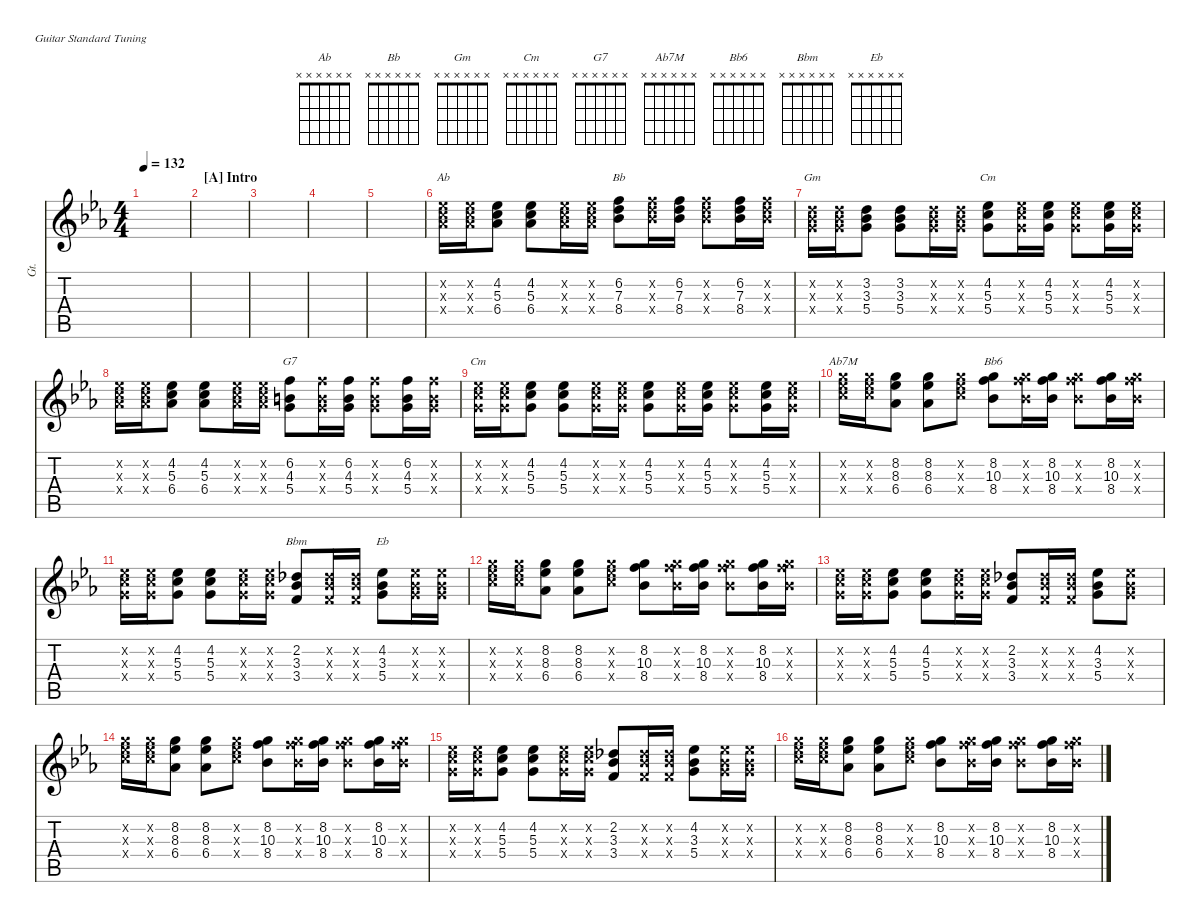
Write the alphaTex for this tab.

\defaultSystemsLayout 4
\hideDynamics
\bracketExtendMode nobrackets
\otherSystemsTrackNameOrientation horizontal
\track ("Guitar" "Gt.") {instrument electricguitarclean}
\staff {score tabs}
\tuning (E4 B3 G3 D3 A2 E2)
\chord ("Ab" x x x x x x)
\chord ("Bb" x x x x x x)
\chord ("Gm" x x x x x x)
\chord ("Cm" x x x x x x)
\chord ("G7" x x x x x x)
\chord ("Ab7M" x x x x x x)
\chord ("Bb6" x x x x x x)
\chord ("Bbm" x x x x x x)
\chord ("Eb" x x x x x x)
\ts (4 4)
\ac
\tempo 132
\clef g2
\ks eb
|
\section ("A" "Intro")
|
|
|
|
(5.3{x} 4.2{x} 6.4{x}).16{ch "Ab"} (4.2{x} 5.3{x} 6.4{x}).16 (4.2 5.3 6.4).8 (4.2 5.3 6.4).8 (4.2{x} 5.3{x} 6.4{x}).16 (4.2{x} 5.3{x} 6.4{x}).16 (8.4 7.3 6.2).8{ch "Bb"} (8.4{x} 7.3{x} 6.2{x}).16 (8.4 7.3 6.2).16 (8.4{x} 7.3{x} 6.2{x}).8 (6.2 7.3 8.4).16 (6.2{x} 7.3{x} 8.4{x}).16 |
(3.3{x} 3.2{x} 5.4{x}).16{ch "Gm"} (3.3{x} 3.2{x} 5.4{x}).16 (3.2 3.3 5.4).8 (3.2 3.3 5.4).8 (3.3{x} 3.2{x} 5.4{x}).16 (3.2{x} 3.3{x} 5.4{x}).16 (5.4 5.3 4.2).8{ch "Cm"} (5.4{x} 5.3{x} 4.2{x}).16 (5.4 5.3 4.2).16 (5.4{x} 5.3{x} 4.2{x}).8 (4.2 5.3 5.4).16 (4.2{x} 5.3{x} 5.4{x}).16 |
(5.3{x} 4.2{x} 6.4{x}).16 (4.2{x} 5.3{x} 6.4{x}).16 (4.2 5.3 6.4).8 (4.2 5.3 6.4).8 (4.2{x} 5.3{x} 6.4{x}).16 (4.2{x} 5.3{x} 6.4{x}).16 (5.4 4.3 6.2).8{ch "G7"} (5.4{x} 4.3{x} 6.2{x}).16 (5.4 4.3 6.2).16 (5.4{x} 4.3{x} 6.2{x}).8 (6.2 4.3 5.4).16 (6.2{x} 4.3{x} 5.4{x}).16 |
(5.4{x} 5.3{x} 4.2{x}).16{ch "Cm"} (5.4{x} 5.3{x} 4.2{x}).16 (4.2 5.3 5.4).8 (4.2 5.3 5.4).8 (4.2{x} 5.3{x} 5.4{x}).16 (4.2{x} 5.3{x} 5.4{x}).16 (5.4 5.3 4.2).8 (5.4{x} 5.3{x} 4.2{x}).16 (5.4 5.3 4.2).16 (5.4{x} 5.3{x} 4.2{x}).8 (4.2 5.3 5.4).16 (4.2{x} 5.3{x} 5.4{x}).16 |
(8.3{x} 8.2{x} 10.4{x}).16{ch "Ab7M"} (8.3{x} 8.2{x} 10.4{x}).16 (8.2 8.3 6.4).8 (8.2 8.3 6.4).8 (8.2{x} 8.3{x} 10.4{x}).8 (8.4 10.3 8.2).8{ch "Bb6"} (8.4{x} 10.3{x} 8.2{x}).16 (8.4 10.3 8.2).16 (8.4{x} 10.3{x} 8.2{x}).8 (8.2 10.3 8.4).16 (8.2{x} 10.3{x} 8.4{x}).16 |
(4.2{x} 5.3{x} 5.4{x}).16 (4.2{x} 5.3{x} 5.4{x}).16 (4.2 5.3 5.4).8 (4.2 5.3 5.4).8 (4.2{x} 5.3{x} 5.4{x}).16 (4.2{x} 5.3{x} 5.4{x}).16 (2.2 3.3 3.4).8{ch "Bbm"} (2.2{x} 3.3{x} 3.4{x}).16 (2.2{x} 3.3{x} 3.4{x}).16 (4.2 3.3 5.4).8{ch "Eb"} (4.2{x} 3.3{x} 5.4{x}).16 (4.2{x} 3.3{x} 5.4{x}).16 |
(8.3{x} 8.2{x} 10.4{x}).16 (8.3{x} 8.2{x} 10.4{x}).16 (8.2 8.3 6.4).8 (8.2 8.3 6.4).8 (8.2{x} 8.3{x} 10.4{x}).8 (8.4 10.3 8.2).8 (8.4{x} 10.3{x} 8.2{x}).16 (8.4 10.3 8.2).16 (8.4{x} 10.3{x} 8.2{x}).8 (8.2 10.3 8.4).16 (8.2{x} 10.3{x} 8.4{x}).16 |
(4.2{x} 5.3{x} 5.4{x}).16 (4.2{x} 5.3{x} 5.4{x}).16 (4.2 5.3 5.4).8 (4.2 5.3 5.4).8 (4.2{x} 5.3{x} 5.4{x}).16 (4.2{x} 5.3{x} 5.4{x}).16 (2.2 3.3 3.4).8 (2.2{x} 3.3{x} 3.4{x}).16 (2.2{x} 3.3{x} 3.4{x}).16 (4.2 3.3 5.4).8 (4.2{x} 3.3{x} 5.4{x}).8 |
(8.3{x} 8.2{x} 10.4{x}).16 (8.3{x} 8.2{x} 10.4{x}).16 (8.2 8.3 6.4).8 (8.2 8.3 6.4).8 (8.2{x} 8.3{x} 10.4{x}).8 (8.4 10.3 8.2).8 (8.4{x} 10.3{x} 8.2{x}).16 (8.4 10.3 8.2).16 (8.4{x} 10.3{x} 8.2{x}).8 (8.2 10.3 8.4).16 (8.2{x} 10.3{x} 8.4{x}).16 |
(4.2{x} 5.3{x} 5.4{x}).16 (4.2{x} 5.3{x} 5.4{x}).16 (4.2 5.3 5.4).8 (4.2 5.3 5.4).8 (4.2{x} 5.3{x} 5.4{x}).16 (4.2{x} 5.3{x} 5.4{x}).16 (2.2 3.3 3.4).8 (2.2{x} 3.3{x} 3.4{x}).16 (2.2{x} 3.3{x} 3.4{x}).16 (4.2 3.3 5.4).8 (4.2{x} 3.3{x} 5.4{x}).16 (4.2{x} 3.3{x} 5.4{x}).16 |
(8.3{x} 8.2{x} 10.4{x}).16 (8.3{x} 8.2{x} 10.4{x}).16 (8.2 8.3 6.4).8 (8.2 8.3 6.4).8 (8.2{x} 8.3{x} 10.4{x}).8 (8.4 10.3 8.2).8 (8.4{x} 10.3{x} 8.2{x}).16 (8.4 10.3 8.2).16 (8.4{x} 10.3{x} 8.2{x}).8 (8.2 10.3 8.4).16 (8.2{x} 10.3{x} 8.4{x}).16
